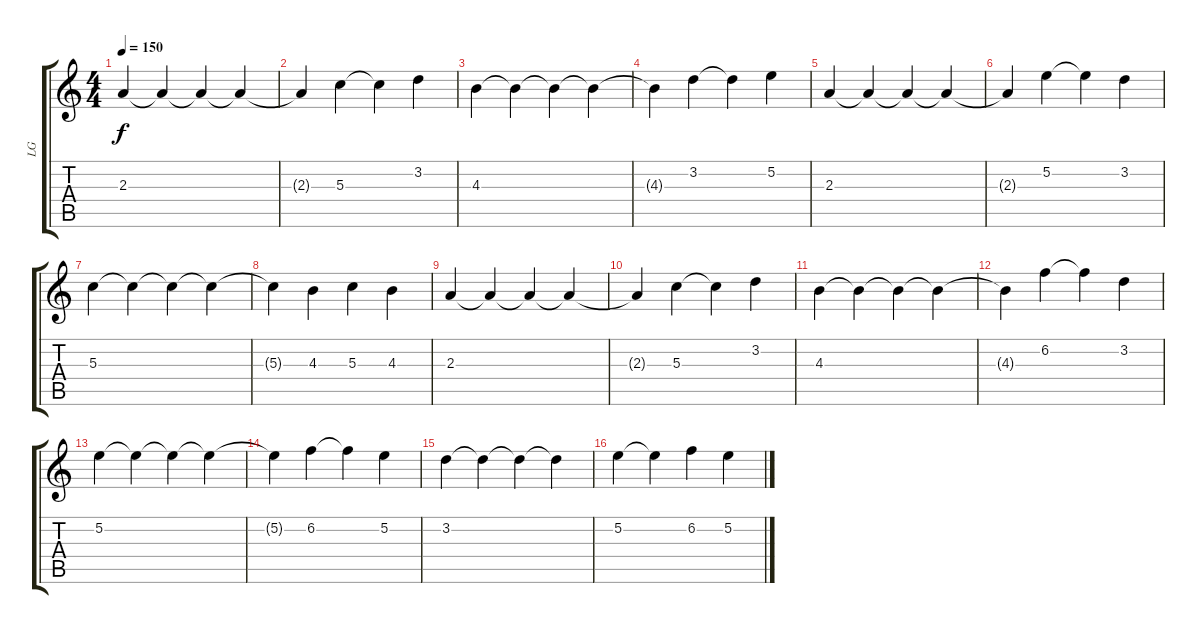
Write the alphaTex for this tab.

\track ("LG" "LG") {instrument distortionguitar}
\staff {score tabs}
\tuning (E4 B3 G3 D3 A2 D2) {hide}
\ts (4 4)
\tempo 150
\clef g2
\ks c
2.3.4{dy f} 2.3{t}.4 2.3{t}.4 2.3{t}.4 |
2.3{t}.4 5.3.4 5.3{t}.4 3.2.4 |
4.3.4 4.3{t}.4 4.3{t}.4 4.3{t}.4 |
4.3{t}.4 3.2.4 3.2{t}.4 5.2.4 |
2.3.4 2.3{t}.4 2.3{t}.4 2.3{t}.4 |
2.3{t}.4 5.2.4 5.2{t}.4 3.2.4 |
5.3.4 5.3{t}.4 5.3{t}.4 5.3{t}.4 |
5.3{t}.4 4.3.4 5.3.4 4.3.4 |
2.3.4 2.3{t}.4 2.3{t}.4 2.3{t}.4 |
2.3{t}.4 5.3.4 5.3{t}.4 3.2.4 |
4.3.4 4.3{t}.4 4.3{t}.4 4.3{t}.4 |
4.3{t}.4 6.2.4 6.2{t}.4 3.2.4 |
5.2.4 5.2{t}.4 5.2{t}.4 5.2{t}.4 |
5.2{t}.4 6.2.4 6.2{t}.4 5.2.4 |
3.2.4 3.2{t}.4 3.2{t}.4 3.2{t}.4 |
5.2.4 5.2{t}.4 6.2.4 5.2.4
